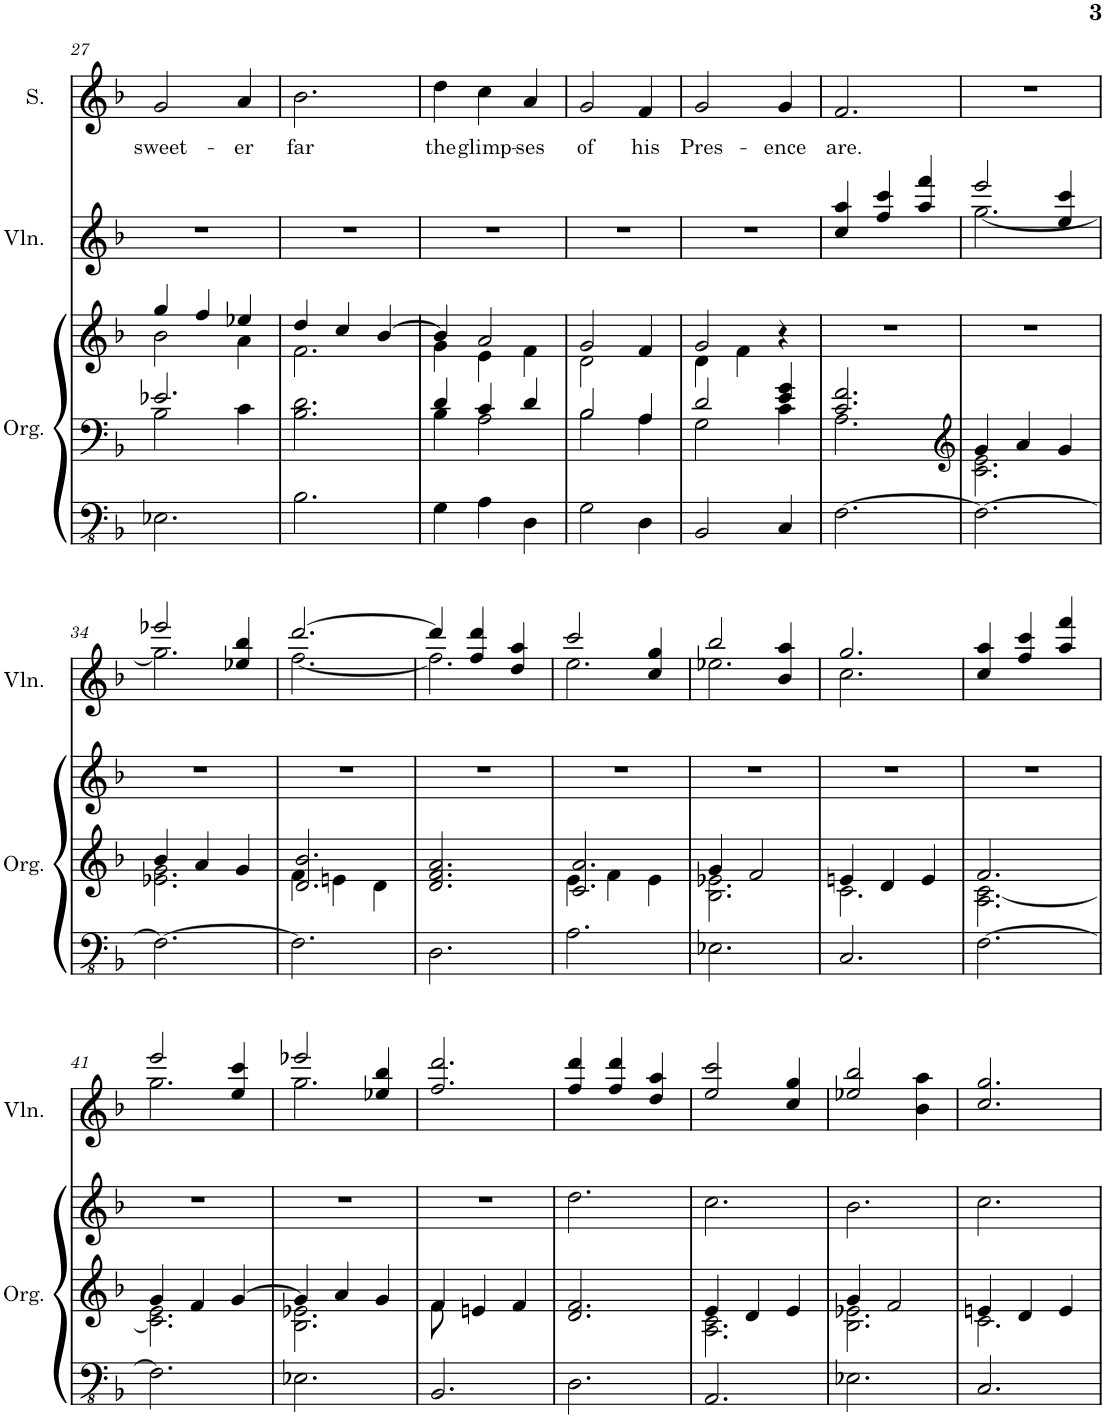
**kern	**kern	**kern	**kern	**kern	**text	**kern
*part4	*part4	*part4	*part3	*part2	*part2	*part1
*staff6	*staff5	*staff4	*staff3	*staff2	*staff2	*staff1
*I"Organ	*	*	*I"Violin	*I"Soprano	*	*I"Descant
*I'Org.	*	*	*I'Vln.	*I'S.	*	*I'D
!!LO:PB:g=z
*clefFv4	*clefF4	*clefG2	*clefG2	*clefG2	*	*clefG2
*k[b-]	*k[b-]	*k[b-]	*k[b-]	*k[b-]	*	*k[b-]
*M3/4	*M3/4	*M3/4	*M3/4	*M3/4	*	*M3/4
=27	=27	=27	=27	=27	=27	=27
*	*^	*^	*	*	*	*
!	!	!	!	!	!	!	!LO:LY:b	!
2.EE-X\	2.e-X/	2B-\	4gg/	2b-\	2.r	2g/	sweet-	2.r
.	.	.	4ff/	.	.	.	.	.
!	!	!	!	!	!	!	!LO:LY:b	!
.	.	4c\	4ee-X/	4a\	.	4a/	-er	.
=28	=28	=28	=28	=28	=28	=28	=28	=28
!	!	!	!	!	!	!	!LO:LY:b	!
*	*v	*v	*	*	*	*	*	*
2.BB-\	2.B-\ 2.d\	4dd/	2.f\	2.r	2.b-\	far	2.r
.	.	4cc/	.	.	.	.	.
.	.	[4b-/	.	.	.	.	.
=29	=29	=29	=29	=29	=29	=29	=29
*	*^	*	*	*	*	*	*
!	!	!	!	!	!	!	!LO:LY:b	!
4GG\	4d/	4B-\	4b-/]	4g\	2.r	4dd\	the	2.r
!	!	!	!	!	!	!	!LO:LY:b	!
4AA\	4c/	2A\	2a/	4e\	.	4cc\	glimp-	.
!	!	!	!	!	!	!	!LO:LY:b	!
4DD\	4d/	.	.	4f\	.	4a/	-ses	.
=30	=30	=30	=30	=30	=30	=30	=30	=30
!	!	!	!	!	!	!	!LO:LY:b	!
2GG\	2B-/	2B-\	2g/	2d\	2.r	2g/	of	2.r
!	!	!	!	!	!	!	!LO:LY:b	!
4DD\	4A/	4A\	4f/	4ryy	.	4f/	his	.
=31	=31	=31	=31	=31	=31	=31	=31	=31
!	!	!	!	!	!	!	!LO:LY:b	!
2BBB-/	2d/	2G\	2g/	4d\	2.r	2g/	Pres-	2.r
.	.	.	.	4f\	.	.	.	.
!	!	!	!	!	!	!	!LO:LY:b	!
4CC/	4e/ 4g/	4c\	4r	4ryy	.	4g/	-ence	.
=32	=32	=32	=32	=32	=32	=32	=32	=32
!	!	!	!	!	!	!	!LO:LY:b	!
*	*	*	*v	*v	*	*	*	*
[2.FF\	2.c/ 2.f/	2.A\	2.r	4cc/ 4aa/	2.f/	are.	2.r
.	.	.	.	4ff/ 4ccc/	.	.	.
.	.	.	.	4aa/ 4fff/	.	.	.
=33	=33	=33	=33	=33	=33	=33	=33
*	*clefG2	*	*	*	*	*	*
*	*	*	*	*^	*	*	*
2.FF\_	4g/	2.c\ 2.e\	2.r	2eee/	[2.gg\	2.r	.	2.r
.	4a/	.	.	.	.	.	.	.
.	4g/	.	.	4ee/ 4ccc/	.	.	.	.
!!LO:LB:g=z
=34	=34	=34	=34	=34	=34	=34	=34	=34
2.FF\_	4b-/	2.e-X\ 2.g\	2.r	2eee-X/	2.gg\]	2.r	.	2.r
.	4a/	.	.	.	.	.	.	.
.	4g/	.	.	4ee-X/ 4bb-/	.	.	.	.
=35	=35	=35	=35	=35	=35	=35	=35	=35
2.FF\]	2.d/ 2.b-/	4f\	2.r	[2.ddd/	[2.ff\	2.r	.	2.r
.	.	4en\	.	.	.	.	.	.
.	.	4d\	.	.	.	.	.	.
*	*v	*v	*	*	*	*	*	*
=36	=36	=36	=36	=36	=36	=36	=36
2.DD\	2.d/ 2.f/ 2.a/	2.r	4ddd/]	2.ff\]	2.r	.	2.r
.	.	.	4ff/ 4ddd/	.	.	.	.
.	.	.	4dd/ 4aa/	.	.	.	.
=37	=37	=37	=37	=37	=37	=37	=37
*	*^	*	*	*	*	*	*
2.AA\	2.c/ 2.a/	4e\	2.r	2ccc/	2.ee\	2.r	.	2.r
.	.	4f\	.	.	.	.	.	.
.	.	4e\	.	4cc/ 4gg/	.	.	.	.
=38	=38	=38	=38	=38	=38	=38	=38	=38
2.EE-X\	4g/	2.B-\ 2.e-X\	2.r	2bb-/	2.ee-X\	2.r	.	2.r
.	2f/	.	.	.	.	.	.	.
.	.	.	.	4b-/ 4aa/	.	.	.	.
=39	=39	=39	=39	=39	=39	=39	=39	=39
2.CC/	4en/	2.c\	2.r	2.gg/	2.cc\	2.r	.	2.r
.	4d/	.	.	.	.	.	.	.
.	4e/	.	.	.	.	.	.	.
*	*	*	*	*v	*v	*	*	*
=40	=40	=40	=40	=40	=40	=40	=40
[2.FF\	2.f/	2.A\ [2.c\	2.r	4cc/ 4aa/	2.r	.	2.r
.	.	.	.	4ff/ 4ccc/	.	.	.
.	.	.	.	4aa/ 4fff/	.	.	.
!!LO:LB:g=z
=41	=41	=41	=41	=41	=41	=41	=41
*	*	*	*	*^	*	*	*
2.FF\]	4g/	2.c\] 2.e\	2.r	2eee/	2.gg\	2.r	.	2.r
.	4f/	.	.	.	.	.	.	.
.	[4g/	.	.	4ee/ 4ccc/	.	.	.	.
=42	=42	=42	=42	=42	=42	=42	=42	=42
2.EE-X\	4g/]	2.B-\ 2.e-X\	2.r	2eee-X/	2.gg\	2.r	.	2.r
.	4a/	.	.	.	.	.	.	.
.	4g/	.	.	4ee-X/ 4bb-/	.	.	.	.
*	*	*	*	*v	*v	*	*	*
=43	=43	=43	=43	=43	=43	=43	=43
2.BBB-/	4f/	8f\	2.r	2.ff/ 2.ddd/	2.r	.	2.r
.	.	2ryy	.	.	.	.	.
.	4en/	.	.	.	.	.	.
.	4f/	.	.	.	.	.	.
.	.	8ryy	.	.	.	.	.
*	*v	*v	*	*	*	*	*
=44	=44	=44	=44	=44	=44	=44
2.DD\	2.d/ 2.f/	2.dd\	4ff/ 4ddd/	2.r	.	2.r
.	.	.	4ff/ 4ddd/	.	.	.
.	.	.	4dd/ 4aa/	.	.	.
=45	=45	=45	=45	=45	=45	=45
*	*^	*	*	*	*	*
2.AAA/	4e/	2.A\ 2.c\	2.cc\	2ee/ 2ccc/	2.r	.	2.r
.	4d/	.	.	.	.	.	.
.	4e/	.	.	4cc/ 4gg/	.	.	.
=46	=46	=46	=46	=46	=46	=46	=46
2.EE-X\	4g/	2.B-\ 2.e-X\	2.b-\	2ee-X/ 2bb-/	2.r	.	2.r
.	2f/	.	.	.	.	.	.
.	.	.	.	4b-\ 4aa\	.	.	.
=47	=47	=47	=47	=47	=47	=47	=47
2.CC/	4en/	2.c\	2.cc\	2.cc/ 2.gg/	2.r	.	2.r
.	4d/	.	.	.	.	.	.
.	4e/	.	.	.	.	.	.
*	*v	*v	*	*	*	*	*
=	=	=	=	=	=	=
*-	*-	*-	*-	*-	*-	*-
